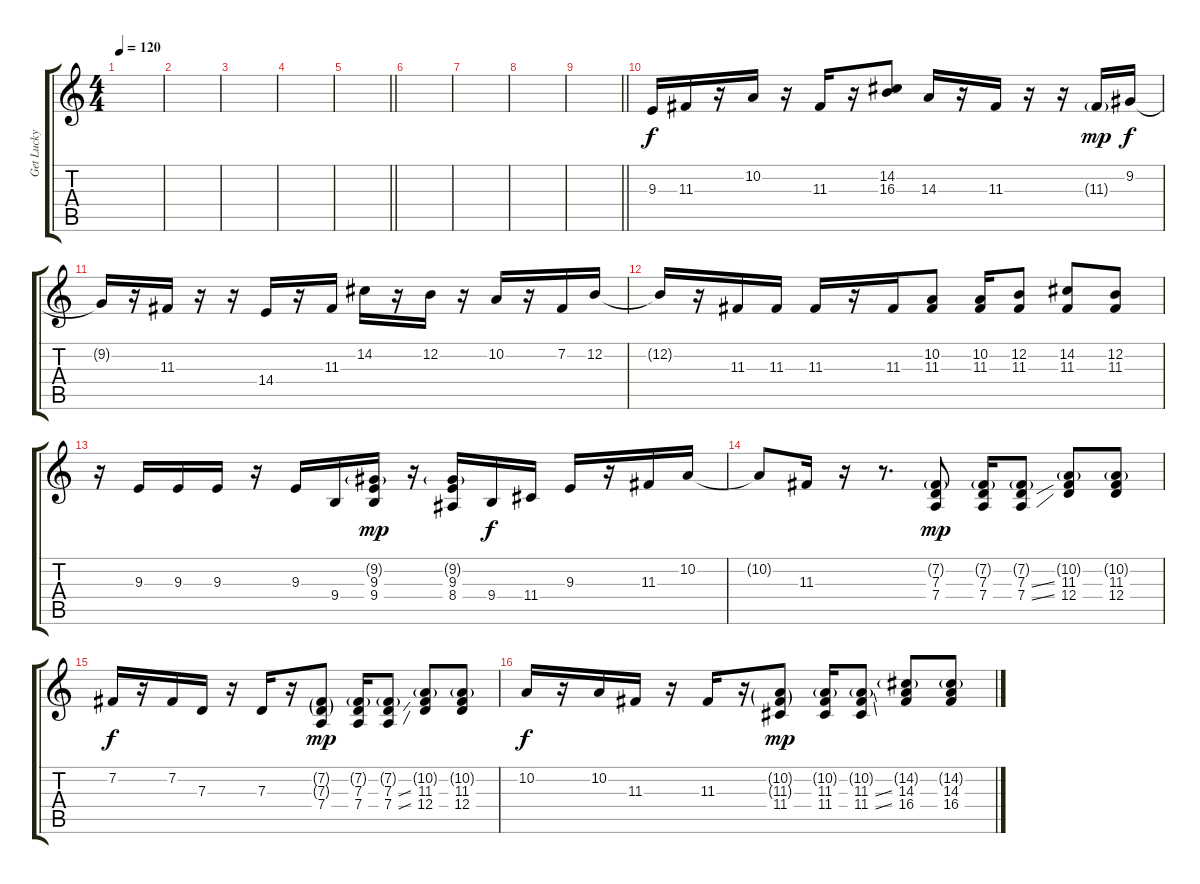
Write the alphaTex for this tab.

\track ("Get Lucky 2" "Get Lucky ") {instrument clavinet}
\staff {score tabs}
\tuning (E4 B3 G3 D3 A2 E2) {hide}
\ts (4 4)
\tempo 120
\clef g2
\ks c
|
|
|
|
\barLineRight lightlight
|
\section ("" "")
|
|
|
\barLineRight lightlight
|
\section ("" "")
9.3.16 11.3.16 r.16 10.2.16 r.16 11.3.16 r.16 (14.2 16.3).8 14.3.16 r.16 11.3.16 r.16 r.16 11.3{g}.16{dy mp} 9.2.16{dy f} |
9.2{t}.16 r.16 11.3.16 r.16 r.16 14.4.16 r.16 11.3.16 14.2.16 r.16 12.2.16 r.16 10.2.16 r.16 7.2.16 12.2.16 |
12.2{t}.16 r.16 11.3.16 11.3.16 11.3.16 r.16 11.3.16 (10.2 11.3).8 (10.2 11.3).16 (12.2 11.3).8 (14.2 11.3).8 (12.2 11.3).8 |
r.16 9.3.16 9.3.16 9.3.16 r.16 9.3.16 9.4.16 (9.2{g} 9.3 9.4).16{dy mp} r.16 (9.2{g} 9.3 8.4).16 9.4.16{dy f} 11.4.16 9.3.16 r.16 11.3.16 10.2.16 |
10.2{t}.8 11.3.16 r.16 r.8{d} (7.2{g} 7.3 7.4).8{dy mp} (7.2{g} 7.3 7.4).16 (7.2{g} 7.3{ss} 7.4{ss}).8 (10.2{g} 11.3 12.4).8 (10.2{g} 11.3 12.4).8 |
7.2.16{dy f} r.16 7.2.16 7.3.16 r.16 7.3.16 r.16 (7.2{g} 7.3{g} 7.4).8{dy mp} (7.2{g} 7.3 7.4).16 (7.2{g} 7.3{ss} 7.4{ss}).8 (10.2{g} 11.3 12.4).8 (10.2{g} 11.3 12.4).8 |
10.2.16{dy f} r.16 10.2.16 11.3.16 r.16 11.3.16 r.16 (10.2{g} 11.3{g} 11.4).8{dy mp} (10.2{g} 11.3 11.4).16 (10.2{g} 11.3{ss} 11.4{ss}).8 (14.2{g} 14.3 16.4).8 (14.2{g} 14.3 16.4).8
